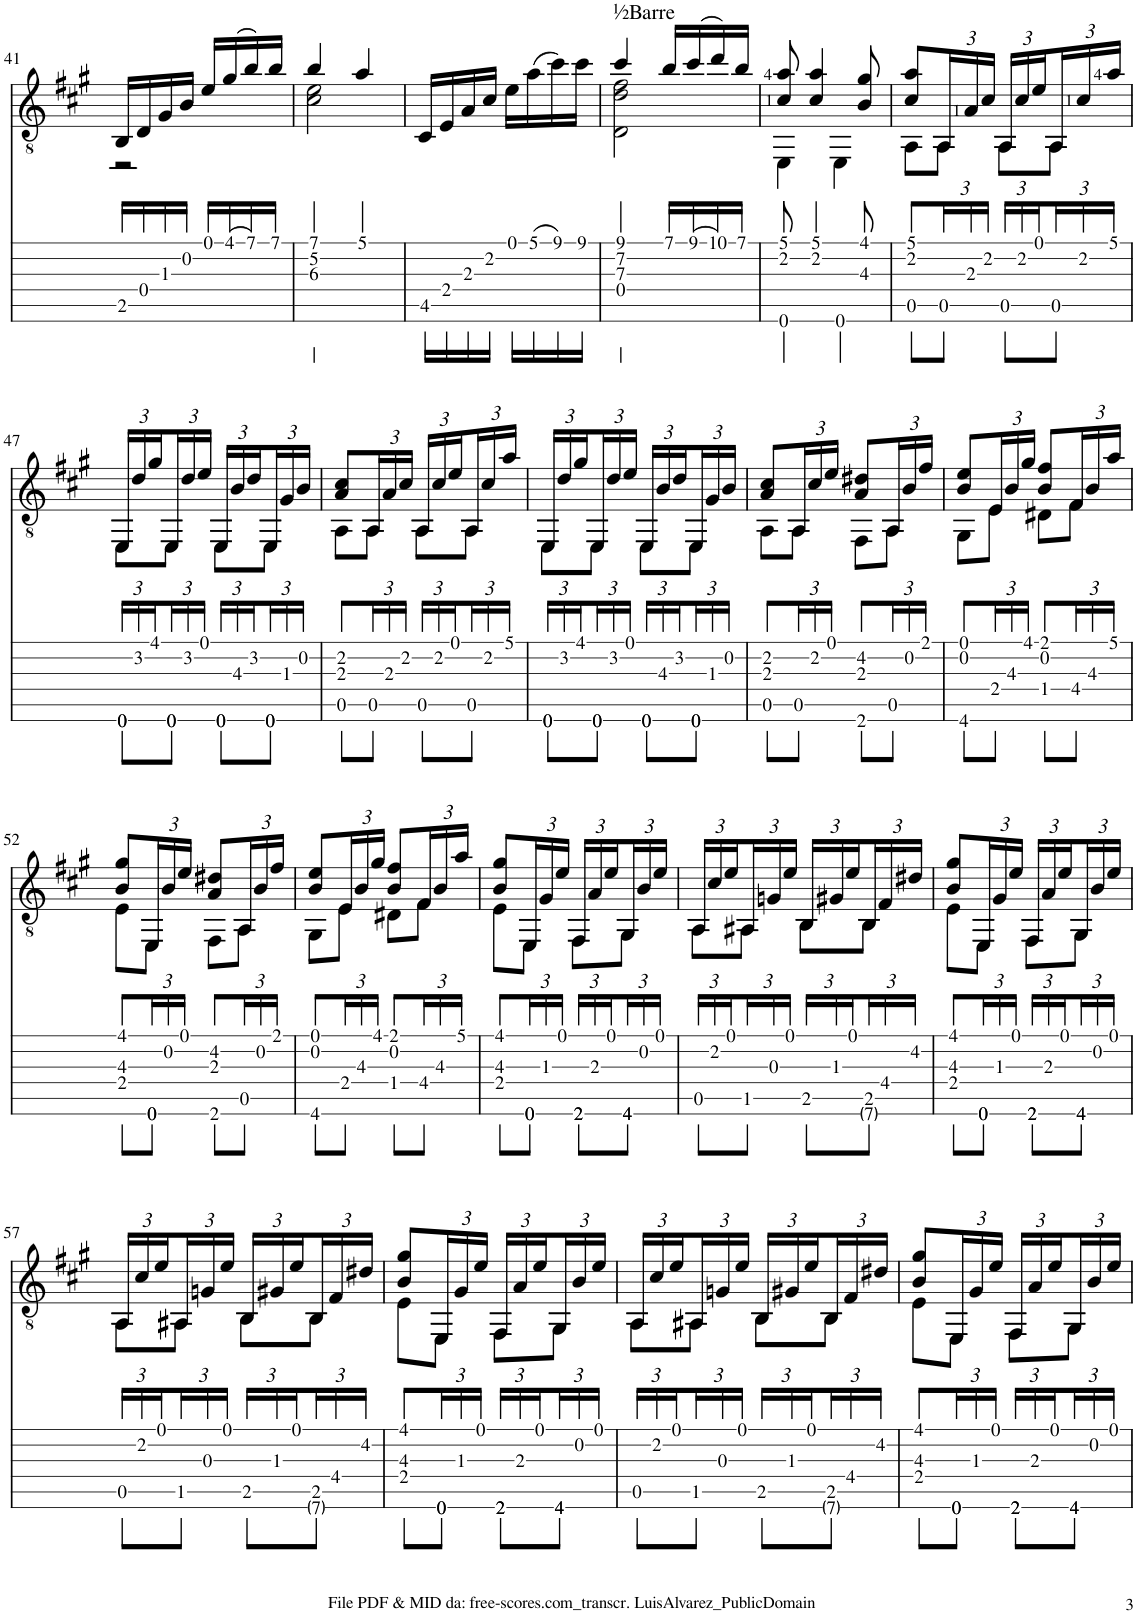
**kern	**kern
*part2	*part1
*staff2	*staff1
*I"Chitarra classica (Intavolatura)	*I"Guitar
!!LO:PB:g=z
*	*clefGv2
*k[f#c#g#]	*k[f#c#g#]
*M2/4	*M2/4
=41	=41
*^	*^
16BB/LL	2r	16BB/LL	2r
16D/	.	16D/	.
16G#/	.	16G#/	.
16B/JJ	.	16B/JJ	.
16e/LL	.	16e/LL	.
(16g#/	.	(16g#/	.
16b/)	.	16b/)	.
16b/JJ	.	16b/JJ	.
=42	=42	=42	=42
4b/	2c#\ 2e\	4b/	2c#\ 2e\
4a/	.	4a/	.
*v	*v	*	*
*	*v	*v
=43	=43
16C#\LL	16C#/LL
16E\	16E/
16A\	16A/
16c#\JJ	16c#/JJ
16e\LL	16e\LL
(16a\	(16a\
16cc#\)	16cc#\)
16cc#\JJ	16cc#\JJ
=44	=44
*^	*^
!	!	!LO:TX:a:t=½Barre	!
4cc#/	2D\ 2d\ 2f#\	4cc#/	2D\ 2d\ 2f#\
16b/LL	.	16b/LL	.
(16cc#/	.	(16cc#/	.
16dd/)	.	16dd/)	.
16b/JJ	.	16b/JJ	.
=45	=45	=45	=45
8c#/ 8a/	4EE\	8c#/ 8a/	4EE\
4c#/ 4a/	.	4c#/ 4a/	.
.	4EE\	.	4EE\
8B/ 8g#/	.	8B/ 8g#/	.
=46	=46	=46	=46
8c#/ 8a/L	8AA\L	8c#/ 8a/L	8AA\L
*Xbrackettup	*	*Xbrackettup	*
24AA/L	8AA\J	24AA/L	8AA\J
24A/	.	24A/	.
24c#/JJ	.	24c#/JJ	.
24AA/LL	8AA\L	24AA/LL	8AA\L
24c#/	.	24c#/	.
24e/	.	24e/	.
24AA/	8AA\J	24AA/	8AA\J
24c#/	.	24c#/	.
24a/JJ	.	24a/JJ	.
!!LO:LB:g=z	!!
=47	=47	=47	=47
24EE/LL	8EE\L	24EE/LL	8EE\L
24d/	.	24d/	.
24g#/	.	24g#/	.
24EE/	8EE\J	24EE/	8EE\J
24d/	.	24d/	.
24e/JJ	.	24e/JJ	.
24EE/LL	8EE\L	24EE/LL	8EE\L
24B/	.	24B/	.
24d/	.	24d/	.
24EE/	8EE\J	24EE/	8EE\J
24G#/	.	24G#/	.
24B/JJ	.	24B/JJ	.
=48	=48	=48	=48
8A/ 8c#/L	8AA\L	8A/ 8c#/L	8AA\L
24AA/L	8AA\J	24AA/L	8AA\J
24A/	.	24A/	.
24c#/JJ	.	24c#/JJ	.
24AA/LL	8AA\L	24AA/LL	8AA\L
24c#/	.	24c#/	.
24e/	.	24e/	.
24AA/	8AA\J	24AA/	8AA\J
24c#/	.	24c#/	.
24a/JJ	.	24a/JJ	.
=49	=49	=49	=49
24EE/LL	8EE\L	24EE/LL	8EE\L
24d/	.	24d/	.
24g#/	.	24g#/	.
24EE/	8EE\J	24EE/	8EE\J
24d/	.	24d/	.
24e/JJ	.	24e/JJ	.
24EE/LL	8EE\L	24EE/LL	8EE\L
24B/	.	24B/	.
24d/	.	24d/	.
24EE/	8EE\J	24EE/	8EE\J
24G#/	.	24G#/	.
24B/JJ	.	24B/JJ	.
=50	=50	=50	=50
8A/ 8c#/L	8AA\L	8A/ 8c#/L	8AA\L
24AA/L	8AA\J	24AA/L	8AA\J
24c#/	.	24c#/	.
24e/JJ	.	24e/JJ	.
8A/ 8d#X/L	8FF#\L	8A/ 8d#X/L	8FF#\L
24AA/L	8AA\J	24AA/L	8AA\J
24B/	.	24B/	.
24f#/JJ	.	24f#/JJ	.
=51	=51	=51	=51
8B/ 8e/L	8GG#\L	8B/ 8e/L	8GG#\L
24E/L	8E\J	24E/L	8E\J
24B/	.	24B/	.
24g#/JJ	.	24g#/JJ	.
8B/ 8f#/L	8D#X\L	8B/ 8f#/L	8D#X\L
24F#/L	8F#\J	24F#/L	8F#\J
24B/	.	24B/	.
24a/JJ	.	24a/JJ	.
!!LO:LB:g=z	!!
=52	=52	=52	=52
8B/ 8g#/L	8E\L	8B/ 8g#/L	8E\L
24EE/L	8EE\J	24EE/L	8EE\J
24B/	.	24B/	.
24e/JJ	.	24e/JJ	.
8A/ 8d#X/L	8FF#\L	8A/ 8d#X/L	8FF#\L
24AA/L	8AA\J	24AA/L	8AA\J
24B/	.	24B/	.
24f#/JJ	.	24f#/JJ	.
=53	=53	=53	=53
8B/ 8e/L	8GG#\L	8B/ 8e/L	8GG#\L
24E/L	8E\J	24E/L	8E\J
24B/	.	24B/	.
24g#/JJ	.	24g#/JJ	.
8B/ 8f#/L	8D#X\L	8B/ 8f#/L	8D#X\L
24F#/L	8F#\J	24F#/L	8F#\J
24B/	.	24B/	.
24a/JJ	.	24a/JJ	.
=54	=54	=54	=54
8B/ 8g#/L	8E\L	8B/ 8g#/L	8E\L
24EE/L	8EE\J	24EE/L	8EE\J
24G#/	.	24G#/	.
24e/JJ	.	24e/JJ	.
24FF#/LL	8FF#\L	24FF#/LL	8FF#\L
24A/	.	24A/	.
24e/	.	24e/	.
24GG#/	8GG#\J	24GG#/	8GG#\J
24B/	.	24B/	.
24e/JJ	.	24e/JJ	.
=55	=55	=55	=55
24AA/LL	8AA\L	24AA/LL	8AA\L
24c#/	.	24c#/	.
24e/	.	24e/	.
24AA#X/	8AA#\J	24AA#X/	8AA#\J
24Gn/	.	24Gn/	.
24e/JJ	.	24e/JJ	.
24BB/LL	8BB\L	24BB/LL	8BB\L
24G#X/	.	24G#X/	.
24e/	.	24e/	.
24BB/	8BB\J	24BB/	8BB\J
24F#/	.	24F#/	.
24d#X/JJ	.	24d#X/JJ	.
=56	=56	=56	=56
8B/ 8g#/L	8E\L	8B/ 8g#/L	8E\L
24EE/L	8EE\J	24EE/L	8EE\J
24G#/	.	24G#/	.
24e/JJ	.	24e/JJ	.
24FF#/LL	8FF#\L	24FF#/LL	8FF#\L
24A/	.	24A/	.
24e/	.	24e/	.
24GG#/	8GG#\J	24GG#/	8GG#\J
24B/	.	24B/	.
24e/JJ	.	24e/JJ	.
!!LO:LB:g=z	!!
=57	=57	=57	=57
24AA/LL	8AA\L	24AA/LL	8AA\L
24c#/	.	24c#/	.
24e/	.	24e/	.
24AA#X/	8AA#\J	24AA#X/	8AA#\J
24Gn/	.	24Gn/	.
24e/JJ	.	24e/JJ	.
24BB/LL	8BB\L	24BB/LL	8BB\L
24G#X/	.	24G#X/	.
24e/	.	24e/	.
24BB/	8BB\J	24BB/	8BB\J
24F#/	.	24F#/	.
24d#X/JJ	.	24d#X/JJ	.
=58	=58	=58	=58
8B/ 8g#/L	8E\L	8B/ 8g#/L	8E\L
24EE/L	8EE\J	24EE/L	8EE\J
24G#/	.	24G#/	.
24e/JJ	.	24e/JJ	.
24FF#/LL	8FF#\L	24FF#/LL	8FF#\L
24A/	.	24A/	.
24e/	.	24e/	.
24GG#/	8GG#\J	24GG#/	8GG#\J
24B/	.	24B/	.
24e/JJ	.	24e/JJ	.
=59	=59	=59	=59
24AA/LL	8AA\L	24AA/LL	8AA\L
24c#/	.	24c#/	.
24e/	.	24e/	.
24AA#X/	8AA#\J	24AA#X/	8AA#\J
24Gn/	.	24Gn/	.
24e/JJ	.	24e/JJ	.
24BB/LL	8BB\L	24BB/LL	8BB\L
24G#X/	.	24G#X/	.
24e/	.	24e/	.
24BB/	8BB\J	24BB/	8BB\J
24F#/	.	24F#/	.
24d#X/JJ	.	24d#X/JJ	.
=60	=60	=60	=60
8B/ 8g#/L	8E\L	8B/ 8g#/L	8E\L
24EE/L	8EE\J	24EE/L	8EE\J
24G#/	.	24G#/	.
24e/JJ	.	24e/JJ	.
24FF#/LL	8FF#\L	24FF#/LL	8FF#\L
24A/	.	24A/	.
24e/	.	24e/	.
24GG#/	8GG#\J	24GG#/	8GG#\J
24B/	.	24B/	.
24e/JJ	.	24e/JJ	.
*v	*v	*	*
*	*v	*v
=	=
*-	*-
